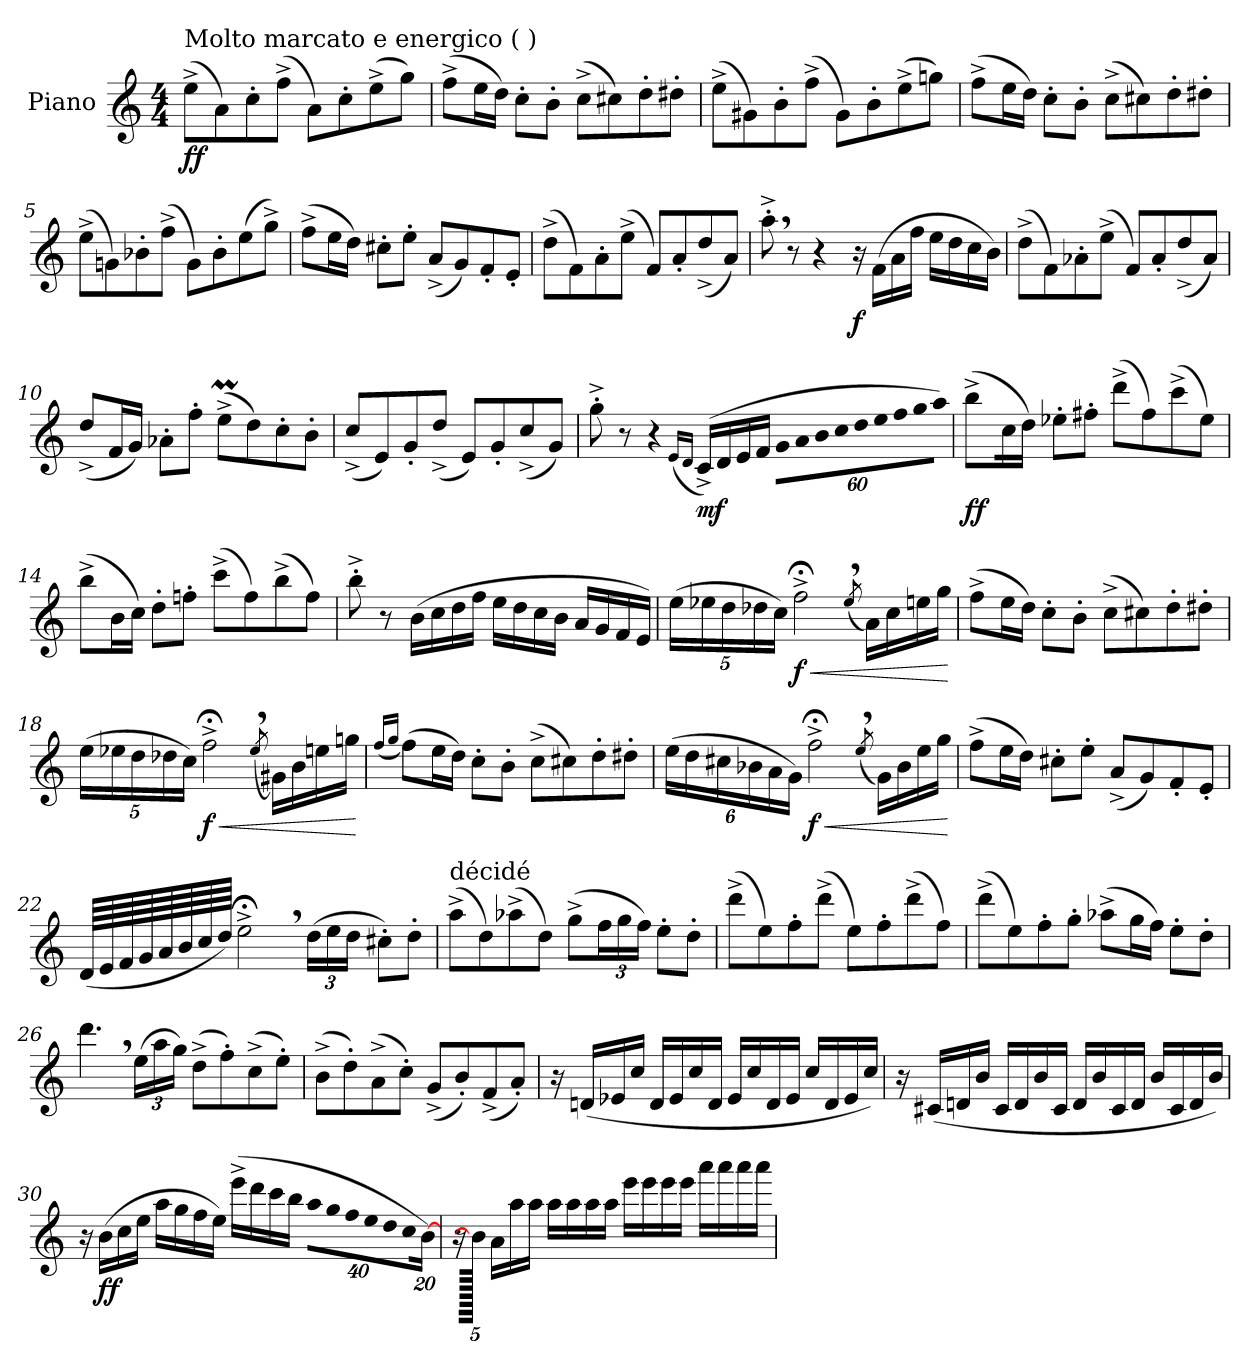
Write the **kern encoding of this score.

**kern	**dynam
*part1	*part1
*staff1	*staff1
*I"Piano	*
*I'Pno.	*
*clefG2	*
*ITrd1c2	*
*k[b-e-]	*
*M4/4	*
*MM138	*
=1	=1
!LO:TX:a:t=Molto marcato e energico (                )	!
!	!LO:DY:b
(>8dd^\L	ff
8g\)	.
8b-'\	.
(>8ee-^\J	.
8g\L)	.
8b-'\	.
(>8dd^\	.
8ff\J)	.
=2	=2
(>8ee-^\L	.
16dd\L	.
16cc\JJ)	.
8b-'\L	.
8a'\J	.
(>8b-^\L	.
8bn\)	.
8cc'\	.
8cc#X'\J	.
=3	=3
(>8dd^\L	.
8f#X\)	.
8a'\	.
(>8ee-^\J	.
8f#\L)	.
8a'\	.
(>8dd^\	.
8ffn\J)	.
=4	=4
(>8ee-^\L	.
16dd\L	.
16cc\JJ)	.
8b-'\L	.
8a'\J	.
(>8b-^\L	.
8bn\)	.
8cc'\	.
8cc#X'\J	.
!!LO:LB:g=z
=5	=5
(>8dd^\L	.
8fn\)	.
8a-X'\	.
(>8ee-^\J	.
8f\L)	.
8a-'\	.
(>8dd\	.
8ff^\J)	.
=6	=6
(>8ee-^\L	.
16dd\L	.
16cc\JJ)	.
8bn'\L	.
8dd'\J	.
(<8g^/L	.
8f/)	.
8e-'/	.
8d'/J	.
=7	=7
(>8cc^\L	.
8e-\)	.
8g'\	.
(>8dd^\J	.
8e-/L)	.
8g'/	.
(<8cc^/	.
8g/J)	.
=8	=8
8gg'^,\	.
8r	.
4r	.
!	!LO:DY:b
16r	f
(>16e-\LL	.
16g\	.
16ee-\JJ	.
16dd\LL	.
16cc\	.
16b-\	.
16a\JJ)	.
!!LO:LB:g=z
=9	=9
(>8cc^\L	.
8e-\)	.
8g-X'\	.
(>8dd^\J	.
8e-/L)	.
8g-'/	.
(<8cc^/	.
8g-/J)	.
=10	=10
(<8cc^/L	.
16e-/L	.
16f/JJ)	.
8g-X'\L	.
8ee-'\J	.
(>8ddm^\L	.
8cc\)	.
8b-'\	.
8a'\J	.
=11	=11
(<8b-^/L	.
8d/)	.
8f'/	.
(<8cc^/J	.
8d/L)	.
8f'/	.
(<8b-^/	.
8f/J)	.
=12	=12
8ff'^\	.
8r	.
4r	.
(<16qd/LL	.
16qc/JJ	.
!	!LO:DY:b
(>16B-^/LL)	mf
16c/	.
16d/	.
16e-/JJ	.
*Xbrackettup	*
!LO:N:vis=32	!
1920%53f\LLL	.
!LO:N:vis=32	!
1920%53g\	.
!LO:N:vis=32	!
1920%53a\	.
!LO:N:vis=32	!
1920%53b-\	.
!LO:N:vis=32	!
1920%53cc\	.
!LO:N:vis=32	!
1920%53dd\	.
!LO:N:vis=32	!
1920%53ee-\	.
!LO:N:vis=32	!
1920%53ff\	.
!LO:N:vis=32	!
1920%53gg\JJJ)	.
640ryy	.
!!LO:LB:g=z
=13	=13
!	!LO:DY:b
(>8aa^\L	ff
320%3.ryy	.
16b-\L	.
16cc\JJ)	.
8dd-X'\L	.
8een'\J	.
(>8ccc^\L	.
8ee\)	.
(>8bb-^\	.
8dd-\J)	.
=14	=14
(>8aa^\L	.
16a\L	.
16b-\JJ)	.
8cc'\L	.
8ee-X'\J	.
(>8bb-^\L	.
8ee-\)	.
(>8aa^\	.
8ee-\J)	.
=15	=15
8aa'^\	.
8r	.
(>16a\LL	.
16b-\	.
16cc\	.
16ee-\JJ	.
16dd\LL	.
16cc\	.
16b-\	.
16a\JJ	.
16g/LL	.
16f/	.
16e-/	.
16d/JJ)	.
!!LO:LB:g=z
=16	=16
(>20dd\LL	.
20dd-X\	.
20cc\	.
20cc-X\	.
20b-\JJ)	.
!	!LO:HP:b
!	!LO:DY:n=1:b
2ee-;<^,\	< f
(<8qdd-/	.
16g\LL)	.
16b-\	.
16ddn\	.
16ff\JJ	.
.	[
=17	=17
(>8ee-^\L	.
16dd\L	.
16cc\JJ)	.
8b-'\L	.
8a'\J	.
(>8b-^\L	.
8bn\)	.
8cc'\	.
8cc#X'\J	.
=18	=18
(>20dd\LL	.
20dd-X\	.
20cc\	.
20cc-X\	.
20b-\JJ)	.
!	!LO:HP:b
!	!LO:DY:n=1:b
2ee-;<^,\	< f
(<8qdd-/	.
16f#X\LL)	.
16a\	.
16ddn\	.
16ffn\JJ	.
.	[
!!LO:LB:g=z
=19	=19
(<16qee-/LL	.
16qff/JJ	.
(>8ee-\L)	.
16dd\L	.
16cc\JJ)	.
8b-'\L	.
8a'\J	.
(>8b-^\L	.
8bn\)	.
8cc'\	.
8cc#X'\J	.
=20	=20
(>24dd\LL	.
24cc\	.
24bn\	.
24a-X\	.
24g\	.
24f\JJ)	.
!	!LO:HP:b
!	!LO:DY:n=1:b
2ee-;<^,\	< f
(<8qdd/	.
16f\LL)	.
16a-\	.
16dd\	.
16ff\JJ	.
.	[
=21	=21
(>8ee-^\L	.
16dd\L	.
16cc\JJ)	.
8bn'\L	.
8dd'\J	.
(<8g^/L	.
8f/)	.
8e-'/	.
8d'/J	.
!!LO:LB:g=z
=22	=22
(<64c/LLLL	.
64d/	.
64e-/	.
64f/	.
64g/	.
64a/	.
64b-/	.
64cc/JJJJ)	.
2dd;<^,\	.
(>24cc\LL	.
24dd\	.
24cc\JJ	.
8bn'\L)	.
8cc'\J	.
=23	=23
!LO:TX:a:t=décidé	!
(>8gg^\L	.
8cc\)	.
(>8gg-X^\	.
8cc\J)	.
(>8ff^\L	.
24ee-\L	.
24ff\	.
24ee-\JJ)	.
8dd'\L	.
8cc'\J	.
=24	=24
(>8ccc^\L	.
8dd\)	.
8ee-'\	.
(>8ccc^\J	.
8dd\L)	.
8ee-'\	.
(>8ccc^\	.
8ee-\J)	.
!!LO:LB:g=z
=25	=25
(>8ccc^\L	.
8dd\)	.
8ee-'\	.
8ff'\J	.
(>8gg-X^\L	.
16ff\L	.
16ee-\JJ)	.
8dd'\L	.
8cc'\J	.
!!LO:LB:g=z
=26	=26
4.ccc,\	.
(>24dd\LL	.
24gg\	.
24ff\JJ)	.
(>8cc^\L	.
8ee-'\)	.
(>8b-^\	.
8dd'\J)	.
=27	=27
(>8a^\L	.
8cc'\)	.
(>8g^\	.
8b-'\J)	.
(<8f^/L	.
8a'/)	.
(<8e-^/	.
8g'/J)	.
=28	=28
16r	.
(<16cn/LL	.
16d-X/	.
16b-/JJ	.
16c/LL	.
16d-/	.
16b-/	.
16c/JJ	.
16d-/LL	.
16b-/	.
16c/	.
16d-/JJ	.
16b-/LL	.
16c/	.
16d-/	.
16b-/JJ)	.
!!LO:PB:g=z
=29	=29
16r	.
(<16Bn/LL	.
16cn/	.
16a/JJ	.
16B/LL	.
16c/	.
16a/	.
16B/JJ	.
16c/LL	.
16a/	.
16B/	.
16c/JJ	.
16a/LL	.
16B/	.
16c/	.
16a/JJ)	.
=30	=30
16r	.
!	!LO:DY:b
(>16a\LL	ff
16b-\	.
16dd\JJ	.
16gg\LL	.
16ff\	.
16ee-\	.
16dd\JJ)	.
(>16ddd^\LL	.
16ccc\	.
16bb-\	.
16aa\JJ	.
!LO:N:vis=16	!
640%23gg\LL	.
!LO:N:vis=16	!
640%23ff\	.
!LO:N:vis=16	!
640%23ee-\	.
!LO:N:vis=16	!
640%23dd\	.
!LO:N:vis=16	!
640%23cc\	.
!LO:N:vis=16	!
640%23b-\	.
[320%11a\JJ)	.
!!LO:PB:g=z
=31	=31
16r	.
640a\JJ]	.
16g\LL	.
16gg\	.
16gg\JJ	.
16gg\LL	.
16gg\	.
16gg\	.
16gg\JJ	.
16ddd\LL	.
16ddd\	.
16ddd\	.
16ddd\JJ	.
16ggg\LL	.
16ggg\	.
16ggg\	.
16ggg\JJ	.
=	=
*-	*-
